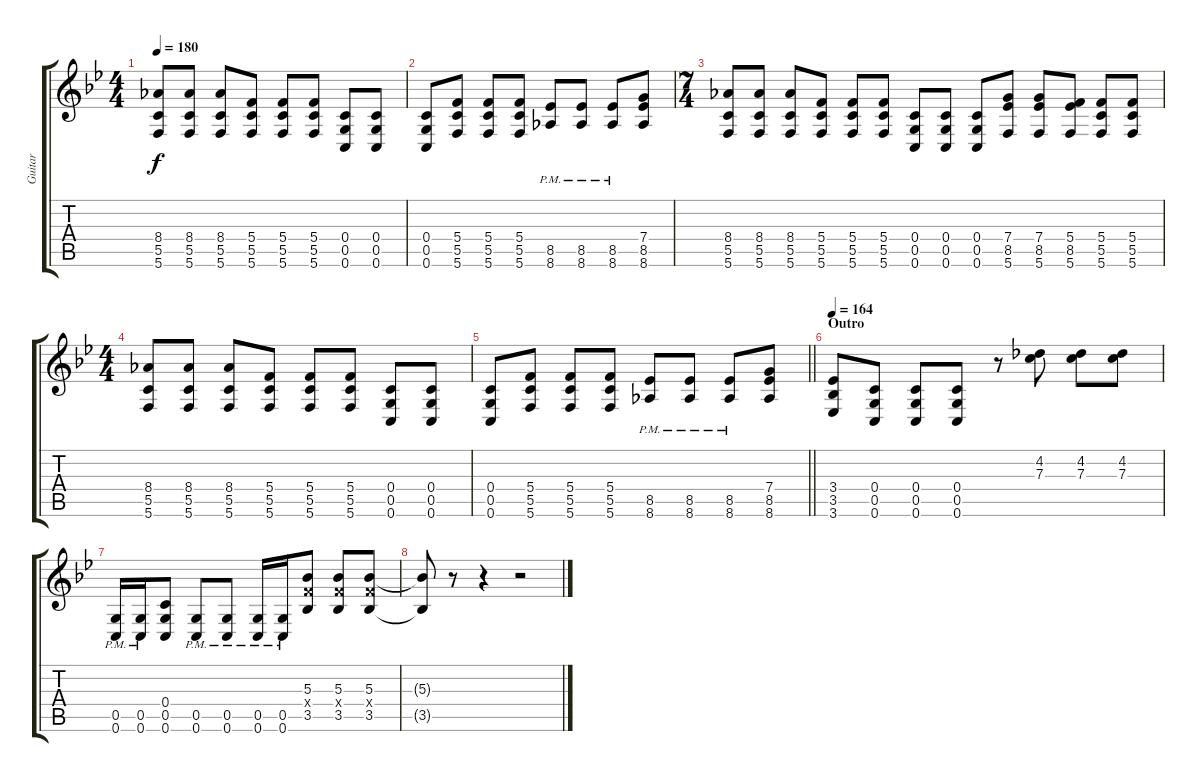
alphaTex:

\track ("Guitar" "Guitar") {instrument distortionguitar}
\staff {score tabs}
\tuning (D4 A3 F3 C3 G2 C2) {hide}
\ts (4 4)
\tempo 180
\clef g2
\ks bb
(8.4 5.5 5.6).8{dy f} (8.4 5.5 5.6).8 (8.4 5.5 5.6).8 (5.4 5.5 5.6).8 (5.4 5.5 5.6).8 (5.4 5.5 5.6).8 (0.4 0.5 0.6).8 (0.4 0.5 0.6).8 |
(0.4 0.5 0.6).8 (5.4 5.5 5.6).8 (5.4 5.5 5.6).8 (5.4 5.5 5.6).8 (8.5{pm} 8.6{pm}).8 (8.5{pm} 8.6{pm}).8 (8.5{pm} 8.6{pm}).8 (7.4 8.5 8.6).8 |
\ts (7 4)
(8.4 5.5 5.6).8 (8.4 5.5 5.6).8 (8.4 5.5 5.6).8 (5.4 5.5 5.6).8 (5.4 5.5 5.6).8 (5.4 5.5 5.6).8 (0.4 0.5 0.6).8 (0.4 0.5 0.6).8 (0.4 0.5 0.6).8 (7.4 8.5 5.6).8 (7.4 8.5 5.6).8 (5.4 8.5 5.6).8 (5.4 5.5 5.6).8 (5.4 5.5 5.6).8 |
\ts (4 4)
(8.4 5.5 5.6).8 (8.4 5.5 5.6).8 (8.4 5.5 5.6).8 (5.4 5.5 5.6).8 (5.4 5.5 5.6).8 (5.4 5.5 5.6).8 (0.4 0.5 0.6).8 (0.4 0.5 0.6).8 |
\barLineRight lightlight
(0.4 0.5 0.6).8 (5.4 5.5 5.6).8 (5.4 5.5 5.6).8 (5.4 5.5 5.6).8 (8.5{pm} 8.6{pm}).8 (8.5{pm} 8.6{pm}).8 (8.5{pm} 8.6{pm}).8 (7.4 8.5 8.6).8 |
\section ("" "Outro")
\tempo 164
(3.4 3.5 3.6).8 (0.4 0.5 0.6).8 (0.4 0.5 0.6).8 (0.4 0.5 0.6).8 r.8 (4.2 7.3).8 (4.2 7.3).8 (4.2 7.3).8 |
(0.5{pm} 0.6{pm}).16 (0.5{pm} 0.6{pm}).16 (0.4 0.5 0.6).8 (0.5{pm} 0.6{pm}).8 (0.5{pm} 0.6{pm}).8 (0.5{pm} 0.6{pm}).16 (0.5{pm} 0.6{pm}).16 (5.3 5.4{x} 3.5).8 (5.3 5.4{x} 3.5).8 (5.3 5.4{x} 3.5).8 |
(5.3{t} 3.5{t}).8 r.8 r.4 r.2
